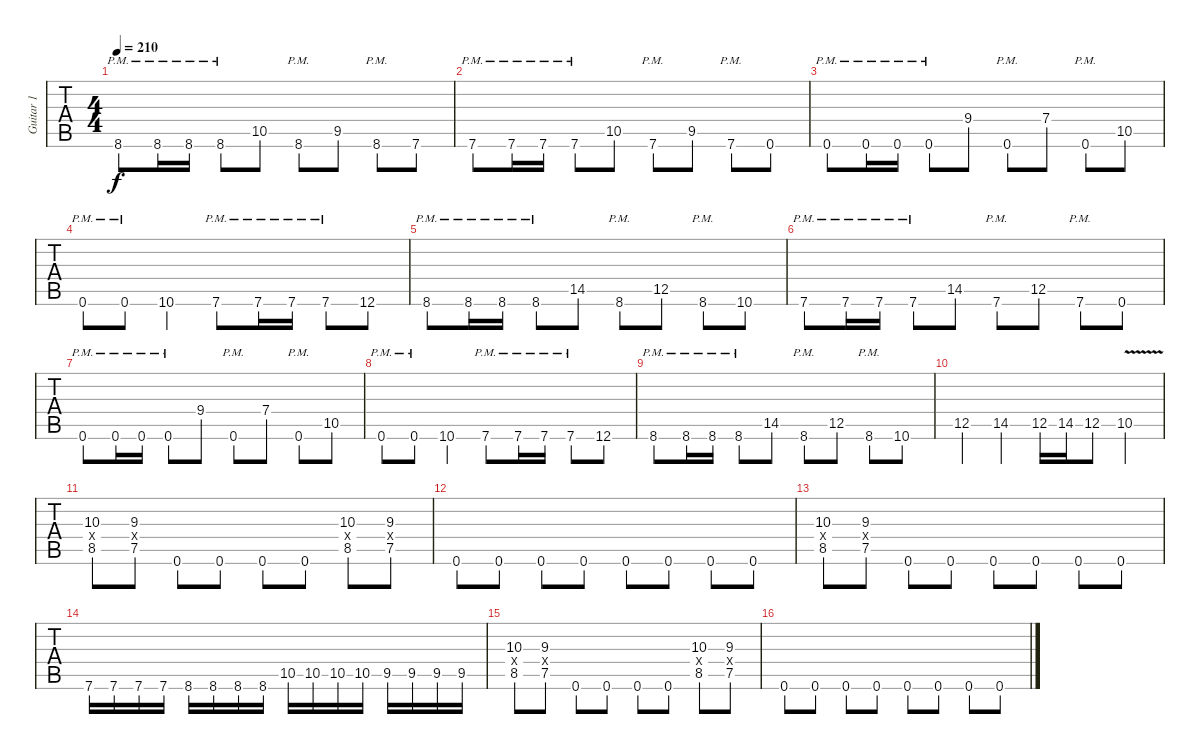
\track ("Guitar 1" "Guitar 1") {instrument distortionguitar}
\staff {tabs}
\tuning (C4 G3 Eb3 Bb2 F2 C2) {hide}
\ts (4 4)
\tempo 210
\clef g2
\ks c
8.6{pm}.8{dy f} 8.6{pm}.16 8.6{pm}.16 8.6{pm}.8 10.5.8 8.6{pm}.8 9.5.8 8.6{pm}.8 7.6.8 |
7.6{pm}.8 7.6{pm}.16 7.6{pm}.16 7.6{pm}.8 10.5.8 7.6{pm}.8 9.5.8 7.6{pm}.8 0.6.8 |
0.6{pm}.8 0.6{pm}.16 0.6{pm}.16 0.6{pm}.8 9.4.8 0.6{pm}.8 7.4.8 0.6{pm}.8 10.5.8 |
0.6{pm}.8 0.6{pm}.8 10.6.4 7.6{pm}.8 7.6{pm}.16 7.6{pm}.16 7.6{pm}.8 12.6.8 |
8.6{pm}.8 8.6{pm}.16 8.6{pm}.16 8.6{pm}.8 14.5.8 8.6{pm}.8 12.5.8 8.6{pm}.8 10.6.8 |
7.6{pm}.8 7.6{pm}.16 7.6{pm}.16 7.6{pm}.8 14.5.8 7.6{pm}.8 12.5.8 7.6{pm}.8 0.6.8 |
0.6{pm}.8 0.6{pm}.16 0.6{pm}.16 0.6{pm}.8 9.4.8 0.6{pm}.8 7.4.8 0.6{pm}.8 10.5.8 |
0.6{pm}.8 0.6{pm}.8 10.6.4 7.6{pm}.8 7.6{pm}.16 7.6{pm}.16 7.6{pm}.8 12.6.8 |
8.6{pm}.8 8.6{pm}.16 8.6{pm}.16 8.6{pm}.8 14.5.8 8.6{pm}.8 12.5.8 8.6{pm}.8 10.6.8 |
12.5.4 14.5.4 12.5.16 14.5.16 12.5.8 10.5{v}.4 |
(10.3 0.4{x} 8.5).8 (9.3 0.4{x} 7.5).8 0.6.8 0.6.8 0.6.8 0.6.8 (10.3 0.4{x} 8.5).8 (9.3 0.4{x} 7.5).8 |
0.6.8 0.6.8 0.6.8 0.6.8 0.6.8 0.6.8 0.6.8 0.6.8 |
(10.3 0.4{x} 8.5).8 (9.3 0.4{x} 7.5).8 0.6.8 0.6.8 0.6.8 0.6.8 0.6.8 0.6.8 |
7.6.16 7.6.16 7.6.16 7.6.16 8.6.16 8.6.16 8.6.16 8.6.16 10.5.16 10.5.16 10.5.16 10.5.16 9.5.16 9.5.16 9.5.16 9.5.16 |
(10.3 0.4{x} 8.5).8 (9.3 0.4{x} 7.5).8 0.6.8 0.6.8 0.6.8 0.6.8 (10.3 0.4{x} 8.5).8 (9.3 0.4{x} 7.5).8 |
0.6.8 0.6.8 0.6.8 0.6.8 0.6.8 0.6.8 0.6.8 0.6.8
